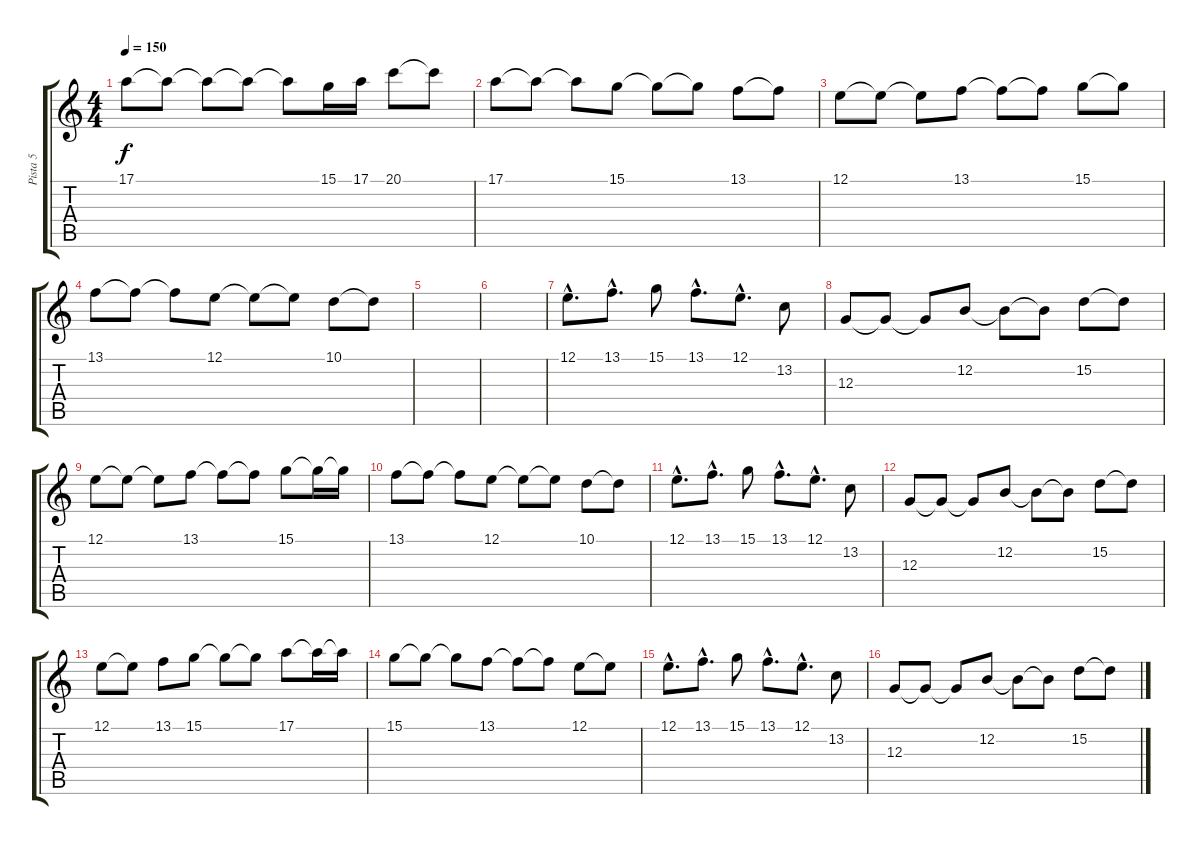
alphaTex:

\track ("Pista 5" "Pista 5") {instrument brightacousticpiano}
\staff {score tabs}
\tuning (E4 B3 G3 D3 A2 E2) {hide}
\ts (4 4)
\tempo 150
\clef g2
\ks c
17.1.8{dy f} 17.1{t}.8 17.1{t}.8 17.1{t}.8 17.1{t}.8 15.1.16 17.1.16 20.1.8 20.1{t}.8 |
17.1.8 17.1{t}.8 17.1{t}.8 15.1.8 15.1{t}.8 15.1{t}.8 13.1.8 13.1{t}.8 |
12.1.8 12.1{t}.8 12.1{t}.8 13.1.8 13.1{t}.8 13.1{t}.8 15.1.8 15.1{t}.8 |
13.1.8 13.1{t}.8 13.1{t}.8 12.1.8 12.1{t}.8 12.1{t}.8 10.1.8 10.1{t}.8 |
|
|
12.1{hac}.8{d} 13.1{hac}.8{d} 15.1.8 13.1{hac}.8{d} 12.1{hac}.8{d} 13.2.8 |
12.3.8 12.3{t}.8 12.3{t}.8 12.2.8 12.2{t}.8 12.2{t}.8 15.2.8 15.2{t}.8 |
12.1.8 12.1{t}.8 12.1{t}.8 13.1.8 13.1{t}.8 13.1{t}.8 15.1.8 15.1{t}.16 15.1{t}.16 |
13.1.8 13.1{t}.8 13.1{t}.8 12.1.8 12.1{t}.8 12.1{t}.8 10.1.8 10.1{t}.8 |
12.1{hac}.8{d} 13.1{hac}.8{d} 15.1.8 13.1{hac}.8{d} 12.1{hac}.8{d} 13.2.8 |
12.3.8 12.3{t}.8 12.3{t}.8 12.2.8 12.2{t}.8 12.2{t}.8 15.2.8 15.2{t}.8 |
12.1.8 12.1{t}.8 13.1.8 15.1.8 15.1{t}.8 15.1{t}.8 17.1.8 17.1{t}.16 17.1{t}.16 |
15.1.8 15.1{t}.8 15.1{t}.8 13.1.8 13.1{t}.8 13.1{t}.8 12.1.8 12.1{t}.8 |
12.1{hac}.8{d} 13.1{hac}.8{d} 15.1.8 13.1{hac}.8{d} 12.1{hac}.8{d} 13.2.8 |
12.3.8 12.3{t}.8 12.3{t}.8 12.2.8 12.2{t}.8 12.2{t}.8 15.2.8 15.2{t}.8
